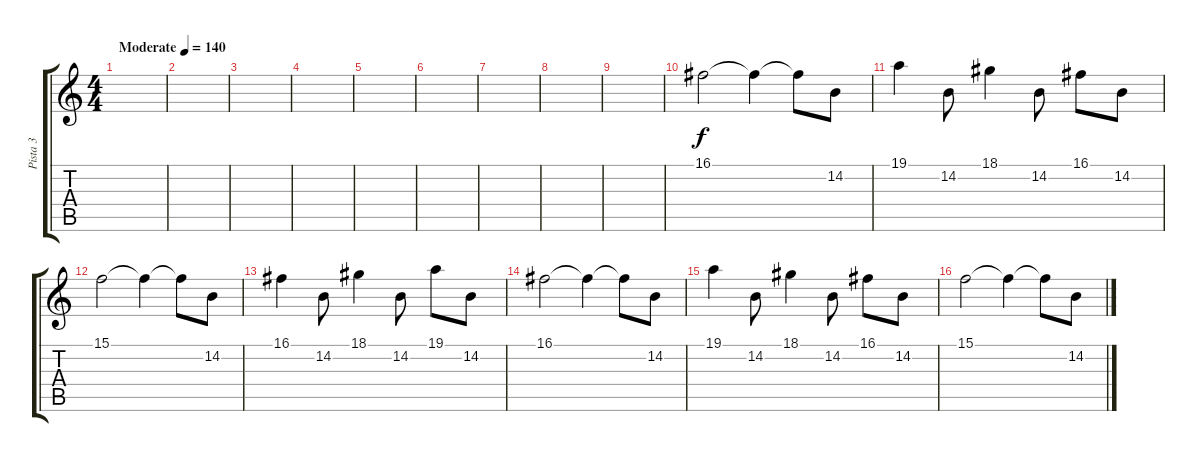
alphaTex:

\track ("Pista 3" "Pista 3") {instrument sopranosax}
\staff {score tabs}
\tuning (D4 A3 F3 C3 G2 D2) {hide}
\ts (4 4)
\tempo (140 "Moderate")
\clef g2
\ks c
|
|
|
|
|
|
|
|
|
16.1.2 16.1{t}.4 16.1{t}.8 14.2.8 |
19.1.4 14.2.8 18.1.4 14.2.8 16.1.8 14.2.8 |
15.1.2 15.1{t}.4 15.1{t}.8 14.2.8 |
16.1.4 14.2.8 18.1.4 14.2.8 19.1.8 14.2.8 |
16.1.2 16.1{t}.4 16.1{t}.8 14.2.8 |
19.1.4 14.2.8 18.1.4 14.2.8 16.1.8 14.2.8 |
15.1.2 15.1{t}.4 15.1{t}.8 14.2.8
